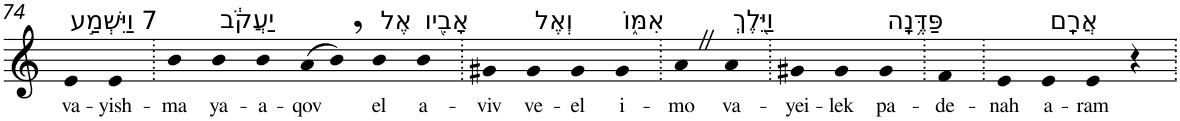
**kern	**text
*part1	*part1
*staff1	*staff1
*I"Piano	*
*I'Pno	*
!!LO:PB:g=z
*clefG2	*
*k[]	*
=74	=74
!LO:TX:a:t=7 וַיִּשְׁמַ֣ע	!
!	!LO:LY:b
4e	va-
!	!LO:LY:b
4e	-yish-
=75.	=75.
!	!LO:LY:b
4b	-ma
!LO:TX:a:t=יַעֲקֹ֔ב	!
!	!LO:LY:b
4b	ya-
!	!LO:LY:b
4b	-a-
!	!LO:LY:b
(>8a	-qov
8b,)	.
!LO:TX:a:t=אֶל	!
!	!LO:LY:b
4b	el
!LO:TX:a:t=אָבִ֖יו	!
!	!LO:LY:b
4b	a-
=76.	=76.
!	!LO:LY:b
4g#X	-viv
!LO:TX:a:t=וְאֶל	!
!	!LO:LY:b
4g#	ve-
!	!LO:LY:b
4g#	-el
!LO:TX:a:t=אִמּ֑וֹ	!
!	!LO:LY:b
4g#	i-
=77.	=77.
!	!LO:LY:b
4aZ	-mo
!LO:TX:a:t=וַיֵּ֖לֶךְ	!
!	!LO:LY:b
4a	va-
=78.	=78.
!	!LO:LY:b
4g#X	-yei-
!	!LO:LY:b
4g#	-lek
!LO:TX:a:t=פַּדֶּ֥נָֽה	!
!	!LO:LY:b
4g#	pa-
=79.	=79.
!	!LO:LY:b
4f	-de-
=80.	=80.
!	!LO:LY:b
4e	-nah
!LO:TX:a:t=אֲרָֽם	!
!	!LO:LY:b
4e	a-
!	!LO:LY:b
4e	-ram
4r	.
=.	=.
*-	*-
